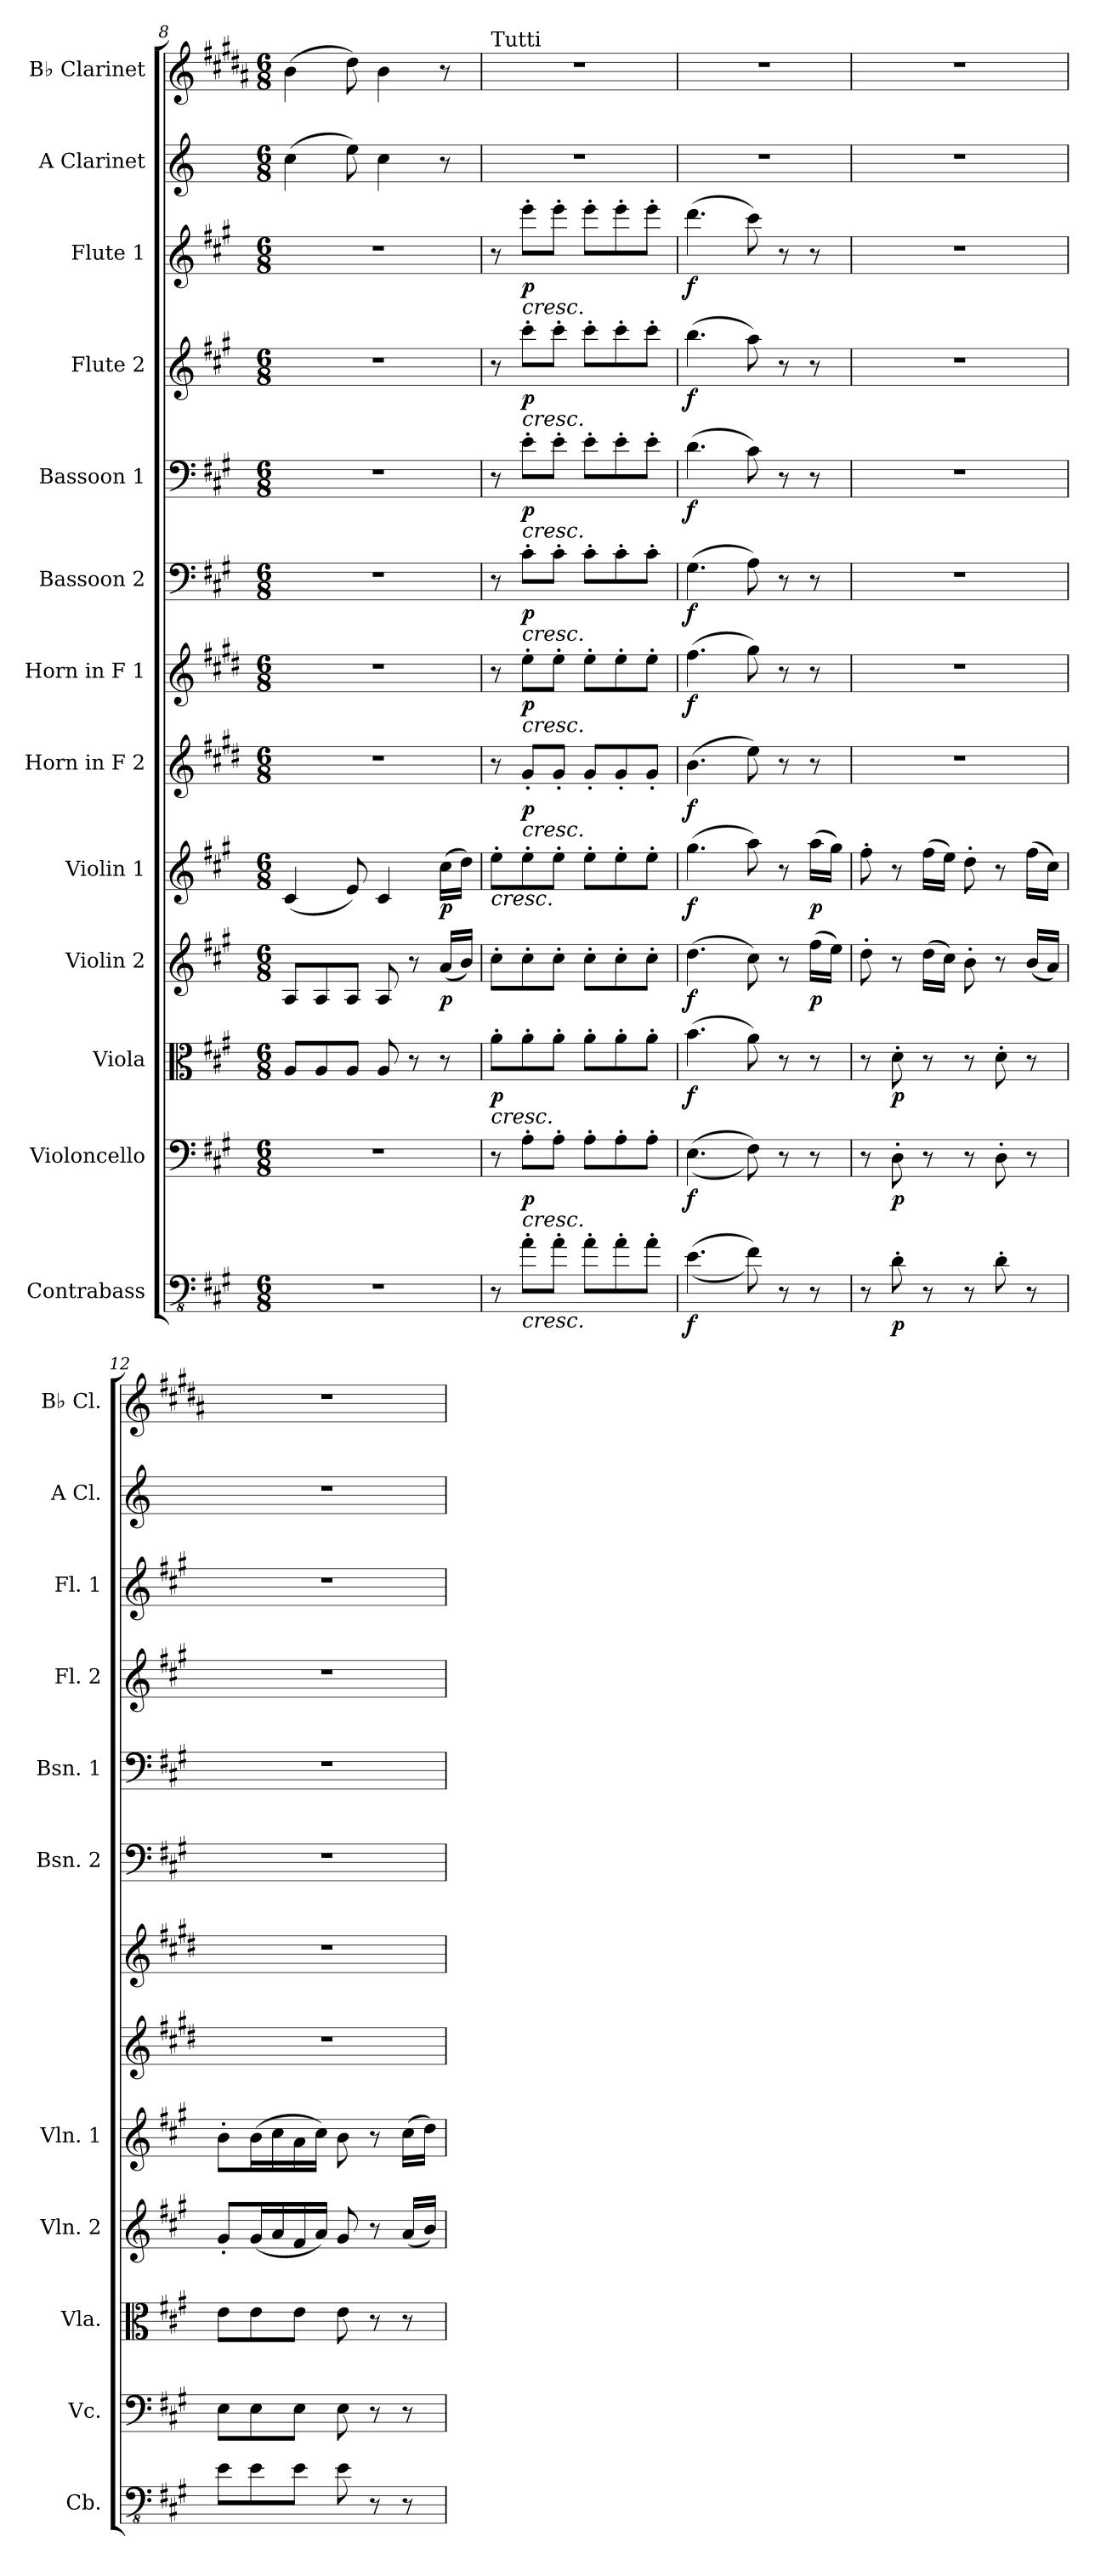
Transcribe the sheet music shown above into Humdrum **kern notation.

**kern	**dynam	**kern	**dynam	**kern	**dynam	**kern	**dynam	**kern	**dynam	**kern	**dynam	**kern	**dynam	**kern	**dynam	**kern	**dynam	**kern	**dynam	**kern	**dynam	**kern	**kern
*part13	*part13	*part12	*part12	*part11	*part11	*part10	*part10	*part9	*part9	*part8	*part8	*part7	*part7	*part6	*part6	*part5	*part5	*part4	*part4	*part3	*part3	*part2	*part1
*staff13	*staff13	*staff12	*staff12	*staff11	*staff11	*staff10	*staff10	*staff9	*staff9	*staff8	*staff8	*staff7	*staff7	*staff6	*staff6	*staff5	*staff5	*staff4	*staff4	*staff3	*staff3	*staff2	*staff1
*I"Contrabass	*	*I"Violoncello	*	*I"Viola	*	*I"Violin 2	*	*I"Violin 1	*	*I"Horn in F 2	*	*I"Horn in F 1	*	*I"Bassoon 2	*	*I"Bassoon 1	*	*I"Flute 2	*	*I"Flute 1	*	*I"A Clarinet	*I"B♭ Clarinet
*I'Cb.	*	*I'Vc.	*	*I'Vla.	*	*I'Vln. 2	*	*I'Vln. 1	*	*	*	*	*	*I'Bsn. 2	*	*I'Bsn. 1	*	*I'Fl. 2	*	*I'Fl. 1	*	*I'A Cl.	*I'B♭ Cl.
*clefFv4	*	*clefF4	*	*clefC3	*	*clefG2	*	*clefG2	*	*clefG2	*	*clefG2	*	*clefF4	*	*clefF4	*	*clefG2	*	*clefG2	*	*clefG2	*clefG2
*ITrd7c12	*	*	*	*	*	*	*	*	*	*ITrd4c7	*	*ITrd4c7	*	*	*	*	*	*	*	*	*	*ITrd2c3	*ITrd1c2
*k[f#c#g#]	*	*k[f#c#g#]	*	*k[f#c#g#]	*	*k[f#c#g#]	*	*k[f#c#g#]	*	*k[f#c#g#]	*	*k[f#c#g#]	*	*k[f#c#g#]	*	*k[f#c#g#]	*	*k[f#c#g#]	*	*k[f#c#g#]	*	*k[f#c#g#]	*k[f#c#g#]
*M6/8	*	*M6/8	*	*M6/8	*	*M6/8	*	*M6/8	*	*M6/8	*	*M6/8	*	*M6/8	*	*M6/8	*	*M6/8	*	*M6/8	*	*M6/8	*M6/8
=8	=8	=8	=8	=8	=8	=8	=8	=8	=8	=8	=8	=8	=8	=8	=8	=8	=8	=8	=8	=8	=8	=8	=8
2.r	.	2.r	.	8A/L	.	8A/L	.	(<4c#/	.	2.r	.	2.r	.	2.r	.	2.r	.	2.r	.	2.r	.	(>4a\	(>4a\
.	.	.	.	8A/	.	8A/	.	.	.	.	.	.	.	.	.	.	.	.	.	.	.	.	.
.	.	.	.	8A/J	.	8A/J	.	8e/)	.	.	.	.	.	.	.	.	.	.	.	.	.	8cc#\)	8cc#\)
.	.	.	.	8A/	.	8A/	.	4c#/	.	.	.	.	.	.	.	.	.	.	.	.	.	4a\	4a\
.	.	.	.	8r	.	8r	.	.	.	.	.	.	.	.	.	.	.	.	.	.	.	.	.
!	!	!	!	!	!	!	!LO:DY:b	!	!LO:DY:b	!	!	!	!	!	!	!	!	!	!	!	!	!	!
.	.	.	.	8r	.	(<16a/LL	p	(>16cc#\LL	p	.	.	.	.	.	.	.	.	.	.	.	.	8r	8r
.	.	.	.	.	.	16b/JJ)	.	16dd\JJ)	.	.	.	.	.	.	.	.	.	.	.	.	.	.	.
!!LO:PB:g=z
=9	=9	=9	=9	=9	=9	=9	=9	=9	=9	=9	=9	=9	=9	=9	=9	=9	=9	=9	=9	=9	=9	=9	=9
!	!	!	!	!	!	!	!	!	!	!	!	!	!	!	!	!	!	!	!	!	!	!	!LO:TX:t=Tutti
!	!	!	!	!	!	!	!	!LO:TX:b:i:t=cresc.	!	!	!	!	!	!	!	!	!	!	!	!	!	!	!
!	!	!	!	!LO:TX:b:i:t=cresc.	!	!	!	!	!	!	!	!	!	!	!	!	!	!	!	!	!	!	!
!	!	!	!	!	!LO:DY:b	!	!	!	!	!	!	!	!	!	!	!	!	!	!	!	!	!	!
8r	.	8r	.	8a'\L	p	8cc#'\L	.	8ee'\L	.	8r	.	8r	.	8r	.	8r	.	8r	.	8r	.	2.r	2.r
!	!	!	!	!	!	!	!	!	!	!	!	!	!	!	!	!	!	!	!	!LO:TX:b:i:t=cresc.	!	!	!
!	!	!	!	!	!	!	!	!	!	!	!	!	!	!	!	!	!	!LO:TX:b:i:t=cresc.	!	!	!	!	!
!	!	!	!	!	!	!	!	!	!	!	!	!	!	!	!	!LO:TX:b:i:t=cresc.	!	!	!	!	!	!	!
!	!	!	!	!	!	!	!	!	!	!	!	!	!	!LO:TX:b:i:t=cresc.	!	!	!	!	!	!	!	!	!
!	!	!	!	!	!	!	!	!	!	!	!	!LO:TX:b:i:t=cresc.	!	!	!	!	!	!	!	!	!	!	!
!	!	!	!	!	!	!	!	!	!	!LO:TX:b:i:t=cresc.	!	!	!	!	!	!	!	!	!	!	!	!	!
!	!	!LO:TX:b:i:t=cresc.	!	!	!	!	!	!	!	!	!	!	!	!	!	!	!	!	!	!	!	!	!
!LO:TX:b:i:t=cresc.	!	!	!	!	!	!	!	!	!	!	!	!	!	!	!	!	!	!	!	!	!	!	!
!	!	!	!LO:DY:b	!	!	!	!	!	!	!	!LO:DY:b	!	!LO:DY:b	!	!LO:DY:b	!	!LO:DY:b	!	!LO:DY:b	!	!LO:DY:b	!	!
8AA'\L	.	8A'\L	p	8a'\	.	8cc#'\	.	8ee'\	.	8c#'/L	p	8a'\L	p	8c#'\L	p	8e'\L	p	8ccc#'\L	p	8eee'\L	p	.	.
8AA'\J	.	8A'\J	.	8a'\J	.	8cc#'\J	.	8ee'\J	.	8c#'/J	.	8a'\J	.	8c#'\J	.	8e'\J	.	8ccc#'\J	.	8eee'\J	.	.	.
8AA'\L	.	8A'\L	.	8a'\L	.	8cc#'\L	.	8ee'\L	.	8c#'/L	.	8a'\L	.	8c#'\L	.	8e'\L	.	8ccc#'\L	.	8eee'\L	.	.	.
8AA'\	.	8A'\	.	8a'\	.	8cc#'\	.	8ee'\	.	8c#'/	.	8a'\	.	8c#'\	.	8e'\	.	8ccc#'\	.	8eee'\	.	.	.
8AA'\J	.	8A'\J	.	8a'\J	.	8cc#'\J	.	8ee'\J	.	8c#'/J	.	8a'\J	.	8c#'\J	.	8e'\J	.	8ccc#'\J	.	8eee'\J	.	.	.
=10	=10	=10	=10	=10	=10	=10	=10	=10	=10	=10	=10	=10	=10	=10	=10	=10	=10	=10	=10	=10	=10	=10	=10
!	!LO:DY:b	!	!LO:DY:b	!	!LO:DY:b	!	!LO:DY:b	!	!LO:DY:b	!	!LO:DY:b	!	!LO:DY:b	!	!LO:DY:b	!	!LO:DY:b	!	!LO:DY:b	!	!LO:DY:b	!	!
(>(>4.EE\	f	(>(>4.E\	f	(>4.b\	f	(>4.dd\	f	(>4.gg#\	f	(>4.e\	f	(>4.b\	f	(>4.G#\	f	(>4.d\	f	(>4.bb\	f	(>4.ddd\	f	2.r	2.r
8FF#\))	.	8F#\))	.	8a\)	.	8cc#\)	.	8aa\)	.	8a\)	.	8cc#\)	.	8A\)	.	8c#\)	.	8aa\)	.	8ccc#\)	.	.	.
8r	.	8r	.	8r	.	8r	.	8r	.	8r	.	8r	.	8r	.	8r	.	8r	.	8r	.	.	.
!	!	!	!	!	!	!	!LO:DY:b	!	!LO:DY:b	!	!	!	!	!	!	!	!	!	!	!	!	!	!
8r	.	8r	.	8r	.	(>16ff#\LL	p	(>16aa\LL	p	8r	.	8r	.	8r	.	8r	.	8r	.	8r	.	.	.
.	.	.	.	.	.	16ee\JJ)	.	16gg#\JJ)	.	.	.	.	.	.	.	.	.	.	.	.	.	.	.
=11	=11	=11	=11	=11	=11	=11	=11	=11	=11	=11	=11	=11	=11	=11	=11	=11	=11	=11	=11	=11	=11	=11	=11
8r	.	8r	.	8r	.	8dd'\	.	8ff#'\	.	2.r	.	2.r	.	2.r	.	2.r	.	2.r	.	2.r	.	2.r	2.r
!	!LO:DY:b	!	!LO:DY:b	!	!LO:DY:b	!	!	!	!	!	!	!	!	!	!	!	!	!	!	!	!	!	!
8DD'\	p	8D'\	p	8d'\	p	8r	.	8r	.	.	.	.	.	.	.	.	.	.	.	.	.	.	.
8r	.	8r	.	8r	.	(>16dd\LL	.	(>16ff#\LL	.	.	.	.	.	.	.	.	.	.	.	.	.	.	.
.	.	.	.	.	.	16cc#\JJ)	.	16ee\JJ)	.	.	.	.	.	.	.	.	.	.	.	.	.	.	.
8r	.	8r	.	8r	.	8b'\	.	8dd'\	.	.	.	.	.	.	.	.	.	.	.	.	.	.	.
8DD'\	.	8D'\	.	8d'\	.	8r	.	8r	.	.	.	.	.	.	.	.	.	.	.	.	.	.	.
8r	.	8r	.	8r	.	(<16b/LL	.	(>16ff#\LL	.	.	.	.	.	.	.	.	.	.	.	.	.	.	.
.	.	.	.	.	.	16a/JJ)	.	16cc#\JJ)	.	.	.	.	.	.	.	.	.	.	.	.	.	.	.
=12	=12	=12	=12	=12	=12	=12	=12	=12	=12	=12	=12	=12	=12	=12	=12	=12	=12	=12	=12	=12	=12	=12	=12
8EE\L	.	8E\L	.	8e\L	.	8g#'/L	.	8b'\L	.	2.r	.	2.r	.	2.r	.	2.r	.	2.r	.	2.r	.	2.r	2.r
8EE\	.	8E\	.	8e\	.	(<16g#/L	.	(>16b\L	.	.	.	.	.	.	.	.	.	.	.	.	.	.	.
.	.	.	.	.	.	16a/	.	16cc#\	.	.	.	.	.	.	.	.	.	.	.	.	.	.	.
8EE\J	.	8E\J	.	8e\J	.	16f#/	.	16a\	.	.	.	.	.	.	.	.	.	.	.	.	.	.	.
.	.	.	.	.	.	16a/JJ)	.	16cc#\JJ)	.	.	.	.	.	.	.	.	.	.	.	.	.	.	.
8EE\	.	8E\	.	8e\	.	8g#/	.	8b\	.	.	.	.	.	.	.	.	.	.	.	.	.	.	.
8r	.	8r	.	8r	.	8r	.	8r	.	.	.	.	.	.	.	.	.	.	.	.	.	.	.
8r	.	8r	.	8r	.	(<16a/LL	.	(>16cc#\LL	.	.	.	.	.	.	.	.	.	.	.	.	.	.	.
.	.	.	.	.	.	16b/JJ)	.	16dd\JJ)	.	.	.	.	.	.	.	.	.	.	.	.	.	.	.
=	=	=	=	=	=	=	=	=	=	=	=	=	=	=	=	=	=	=	=	=	=	=	=
*-	*-	*-	*-	*-	*-	*-	*-	*-	*-	*-	*-	*-	*-	*-	*-	*-	*-	*-	*-	*-	*-	*-	*-
